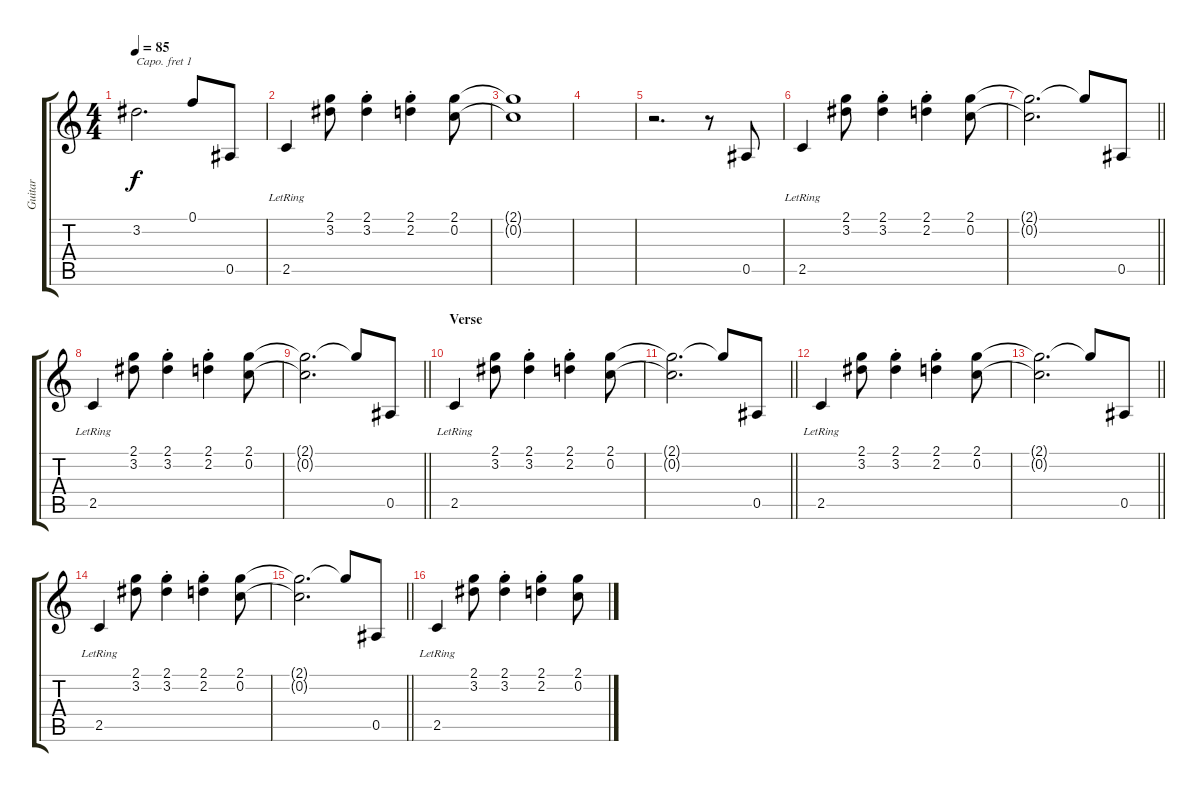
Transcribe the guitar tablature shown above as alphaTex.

\track ("Guitar" "Guitar") {instrument electricguitarclean}
\staff {score tabs}
\capo 1
\tuning (E4 B3 G3 D3 A2 E2) {hide}
\ts (4 4)
\tempo 85
\clef g2
\ks c
3.2{t}.2{d dy f} 0.1.8 0.5.8 |
2.5{lr}.4 (2.1 3.2).8 (2.1{st} 3.2{st}).4 (2.1{st} 2.2{st}).4 (2.1 0.2).8 |
(2.1{t} 0.2{t}).1 |
|
r.2{d} r.8 0.5.8 |
2.5{lr}.4 (2.1 3.2).8 (2.1{st} 3.2{st}).4 (2.1{st} 2.2{st}).4 (2.1 0.2).8 |
\barLineRight lightlight
(2.1{t} 0.2{t}).2{d} 2.1{t}.8 0.5.8 |
2.5{lr}.4 (2.1 3.2).8 (2.1{st} 3.2{st}).4 (2.1{st} 2.2{st}).4 (2.1 0.2).8 |
\barLineRight lightlight
(2.1{t} 0.2{t}).2{d} 2.1{t}.8 0.5.8 |
\section ("" "Verse")
2.5{lr}.4 (2.1 3.2).8 (2.1{st} 3.2{st}).4 (2.1{st} 2.2{st}).4 (2.1 0.2).8 |
\barLineRight lightlight
(2.1{t} 0.2{t}).2{d} 2.1{t}.8 0.5.8 |
2.5{lr}.4 (2.1 3.2).8 (2.1{st} 3.2{st}).4 (2.1{st} 2.2{st}).4 (2.1 0.2).8 |
\barLineRight lightlight
(2.1{t} 0.2{t}).2{d} 2.1{t}.8 0.5.8 |
2.5{lr}.4 (2.1 3.2).8 (2.1{st} 3.2{st}).4 (2.1{st} 2.2{st}).4 (2.1 0.2).8 |
\barLineRight lightlight
(2.1{t} 0.2{t}).2{d} 2.1{t}.8 0.5.8 |
2.5{lr}.4 (2.1 3.2).8 (2.1{st} 3.2{st}).4 (2.1{st} 2.2{st}).4 (2.1 0.2).8
